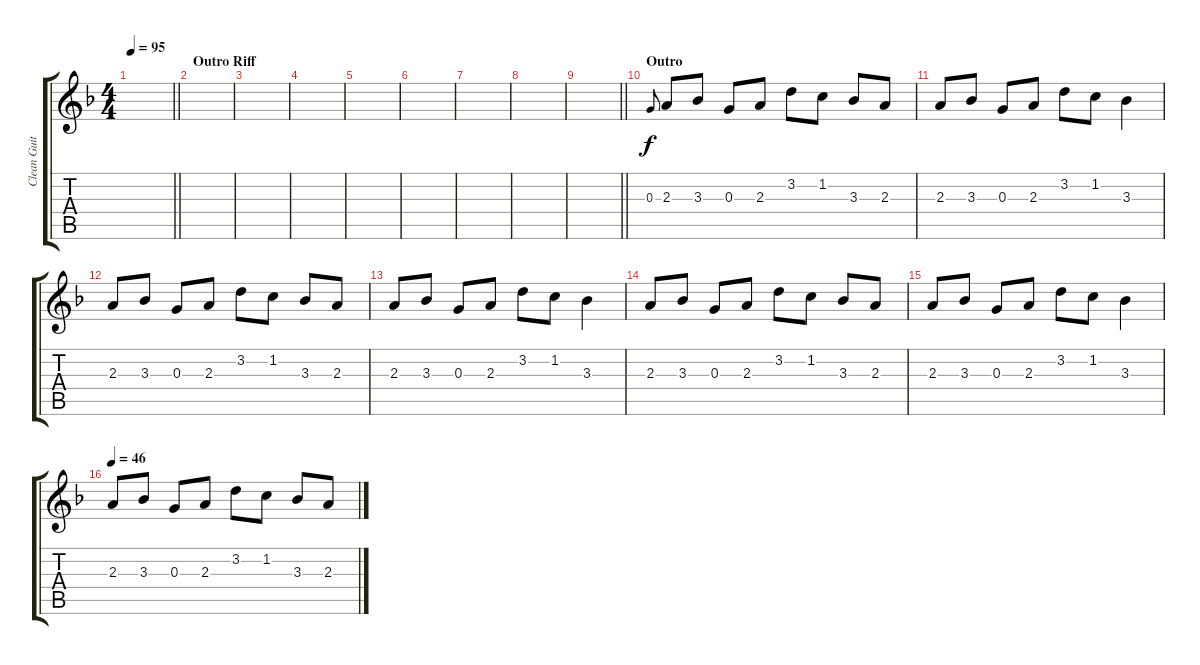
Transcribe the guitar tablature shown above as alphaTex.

\track ("Clean Guitar (Glenn Tipton)" "Clean Guit") {instrument electricguitarjazz}
\staff {score tabs}
\tuning (E4 B3 G3 D3 A2 D2) {hide}
\ts (4 4)
\tempo 95
\clef g2
\barLineRight lightlight
\ks dminor
|
\section ("" "Outro Riff")
|
|
|
|
|
|
|
\barLineRight lightlight
|
\section ("" "Outro")
0.3.8{gr onbeat} 2.3.8 3.3.8 0.3.8 2.3.8 3.2.8 1.2.8 3.3.8 2.3.8 |
2.3.8 3.3.8 0.3.8 2.3.8 3.2.8 1.2.8 3.3.4 |
2.3.8 3.3.8 0.3.8 2.3.8 3.2.8 1.2.8 3.3.8 2.3.8 |
2.3.8 3.3.8 0.3.8 2.3.8 3.2.8 1.2.8 3.3.4 |
2.3.8 3.3.8 0.3.8 2.3.8 3.2.8 1.2.8 3.3.8 2.3.8 |
2.3.8 3.3.8 0.3.8 2.3.8 3.2.8 1.2.8 3.3.4 |
\tempo 46
2.3.8 3.3.8 0.3.8 2.3.8 3.2.8 1.2.8 3.3.8 2.3.8
